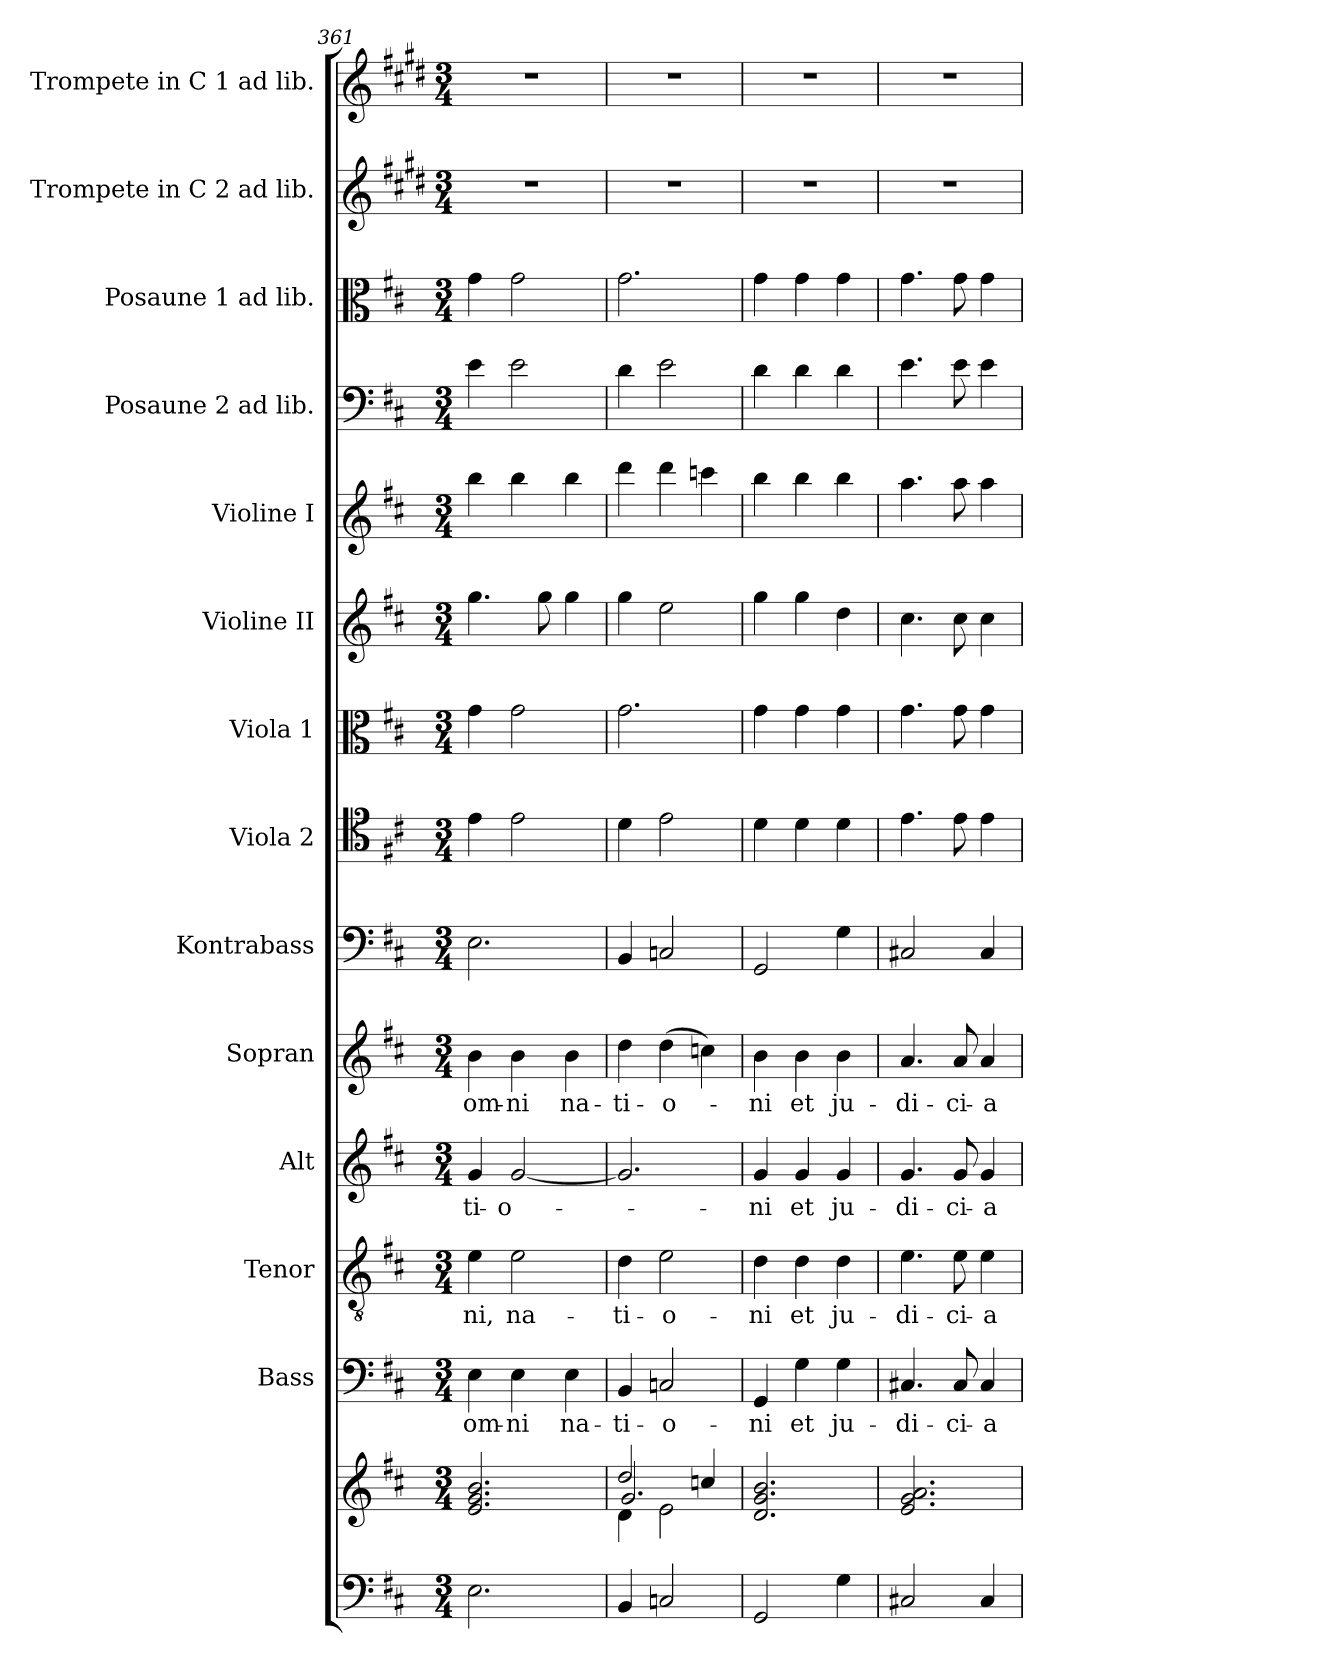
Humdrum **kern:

**kern	**kern	**kern	**text	**kern	**text	**kern	**text	**kern	**text	**kern	**kern	**kern	**kern	**kern	**kern	**kern	**kern	**kern
*part14	*part14	*part13	*part13	*part12	*part12	*part11	*part11	*part10	*part10	*part9	*part8	*part7	*part6	*part5	*part4	*part3	*part2	*part1
*staff15	*staff14	*staff13	*staff13	*staff12	*staff12	*staff11	*staff11	*staff10	*staff10	*staff9	*staff8	*staff7	*staff6	*staff5	*staff4	*staff3	*staff2	*staff1
*	*	*I"Bass	*	*I"Tenor	*	*I"Alt	*	*I"Sopran	*	*I"Kontrabass	*I"Viola 2	*I"Viola 1	*I"Violine II	*I"Violine I	*I"Posaune 2 ad lib.	*I"Posaune 1 ad lib.	*I"Trompete in C 2 ad lib.	*I"Trompete in C 1 ad lib.
*	*	*I'B.	*	*I'T.	*	*I'A.	*	*I'S.	*	*I'Kb.	*I'Vla. 2	*I'Vla. 1	*I'Vl. II	*I'Vl. I	*I'Pos. 2	*I'Pos. 1	*I'Trp. C 2	*I'Trp. C 1
*clefF4	*clefG2	*clefF4	*	*clefGv2	*	*clefG2	*	*clefG2	*	*clefF4	*clefC4	*clefC3	*clefG2	*clefG2	*clefF4	*clefC3	*clefG2	*clefG2
*	*	*	*	*	*	*	*	*	*	*ITrd7c12	*	*	*	*	*	*	*ITrd1c2	*ITrd1c2
*k[f#c#]	*k[f#c#]	*k[f#c#]	*	*k[f#c#]	*	*k[f#c#]	*	*k[f#c#]	*	*k[f#c#]	*k[f#c#]	*k[f#c#]	*k[f#c#]	*k[f#c#]	*k[f#c#]	*k[f#c#]	*k[f#c#]	*k[f#c#]
*D:	*D:	*D:	*	*D:	*	*D:	*	*D:	*	*D:	*D:	*D:	*D:	*D:	*D:	*D:	*D:	*D:
*M3/4	*M3/4	*M3/4	*	*M3/4	*	*M3/4	*	*M3/4	*	*M3/4	*M3/4	*M3/4	*M3/4	*M3/4	*M3/4	*M3/4	*M3/4	*M3/4
=361	=361	=361	=361	=361	=361	=361	=361	=361	=361	=361	=361	=361	=361	=361	=361	=361	=361	=361
!	!	!	!LO:LY:b	!	!LO:LY:b	!	!LO:LY:b	!	!LO:LY:b	!	!	!	!	!	!	!	!	!
2.E\	2.e/ 2.g/ 2.b/	4E\	om-	4e\	-ni,	4g/	-ti-	4b\	om-	2.EE\	4e\	4g\	4.gg\	4bb\	4e\	4g\	2.r	2.r
!	!	!	!LO:LY:b	!	!LO:LY:b	!	!LO:LY:b	!	!LO:LY:b	!	!	!	!	!	!	!	!	!
.	.	4E\	-ni	2e\	na-	[2g/	-o-	4b\	-ni	.	2e\	2g\	.	4bb\	2e\	2g\	.	.
.	.	.	.	.	.	.	.	.	.	.	.	.	8gg\	.	.	.	.	.
!	!	!	!LO:LY:b	!	!	!	!	!	!LO:LY:b	!	!	!	!	!	!	!	!	!
.	.	4E\	na-	.	.	.	.	4b\	na-	.	.	.	4gg\	4bb\	.	.	.	.
=362	=362	=362	=362	=362	=362	=362	=362	=362	=362	=362	=362	=362	=362	=362	=362	=362	=362	=362
*	*^	*	*	*	*	*	*	*	*	*	*	*	*	*	*	*	*	*
*	*	*^	*	*	*	*	*	*	*	*	*	*	*	*	*	*	*	*	*
!	!	!	!	!	!LO:LY:b	!	!LO:LY:b	!	!	!	!LO:LY:b	!	!	!	!	!	!	!	!	!
4BB/	2dd/	4d\	2.g/	4BB/	-ti-	4d\	-ti-	2.g/]	.	4dd\	-ti-	4BBB/	4d\	2.g\	4gg\	4ddd\	4d\	2.g\	2.r	2.r
!	!	!	!	!	!LO:LY:b	!	!LO:LY:b	!	!	!	!LO:LY:b	!	!	!	!	!	!	!	!	!
2Cn/	.	2e\	.	2Cn/	-o-	2e\	-o-	.	.	(>4dd\	-o-	2CCn/	2e\	.	2ee\	4ddd\	2e\	.	.	.
.	4ccn/	.	.	.	.	.	.	.	.	4ccn\)	.	.	.	.	.	4cccn\	.	.	.	.
*	*v	*v	*v	*	*	*	*	*	*	*	*	*	*	*	*	*	*	*	*	*
=363	=363	=363	=363	=363	=363	=363	=363	=363	=363	=363	=363	=363	=363	=363	=363	=363	=363	=363
!	!	!	!LO:LY:b	!	!LO:LY:b	!	!LO:LY:b	!	!LO:LY:b	!	!	!	!	!	!	!	!	!
2GG/	2.d/ 2.g/ 2.b/	4GG/	-ni	4d\	-ni	4g/	-ni	4b\	-ni	2GGG/	4d\	4g\	4gg\	4bb\	4d\	4g\	2.r	2.r
!	!	!	!LO:LY:b	!	!LO:LY:b	!	!LO:LY:b	!	!LO:LY:b	!	!	!	!	!	!	!	!	!
.	.	4G\	et	4d\	et	4g/	et	4b\	et	.	4d\	4g\	4gg\	4bb\	4d\	4g\	.	.
!	!	!	!LO:LY:b	!	!LO:LY:b	!	!LO:LY:b	!	!LO:LY:b	!	!	!	!	!	!	!	!	!
4G\	.	4G\	ju-	4d\	ju-	4g/	ju-	4b\	ju-	4GG\	4d\	4g\	4dd\	4bb\	4d\	4g\	.	.
!!LO:PB:g=z
=364	=364	=364	=364	=364	=364	=364	=364	=364	=364	=364	=364	=364	=364	=364	=364	=364	=364	=364
!	!	!	!LO:LY:b	!	!LO:LY:b	!	!LO:LY:b	!	!LO:LY:b	!	!	!	!	!	!	!	!	!
2C#X/	2.e/ 2.g/ 2.a/	4.C#X/	-di-	4.e\	-di-	4.g/	-di-	4.a/	-di-	2CC#X/	4.e\	4.g\	4.cc#\	4.aa\	4.e\	4.g\	2.r	2.r
!	!	!	!LO:LY:b	!	!LO:LY:b	!	!LO:LY:b	!	!LO:LY:b	!	!	!	!	!	!	!	!	!
.	.	8C#/	-ci-	8e\	-ci-	8g/	-ci-	8a/	-ci-	.	8e\	8g\	8cc#\	8aa\	8e\	8g\	.	.
!	!	!	!LO:LY:b	!	!LO:LY:b	!	!LO:LY:b	!	!LO:LY:b	!	!	!	!	!	!	!	!	!
4C#/	.	4C#/	-a	4e\	-a	4g/	-a	4a/	-a	4CC#/	4e\	4g\	4cc#\	4aa\	4e\	4g\	.	.
=	=	=	=	=	=	=	=	=	=	=	=	=	=	=	=	=	=	=
*-	*-	*-	*-	*-	*-	*-	*-	*-	*-	*-	*-	*-	*-	*-	*-	*-	*-	*-
